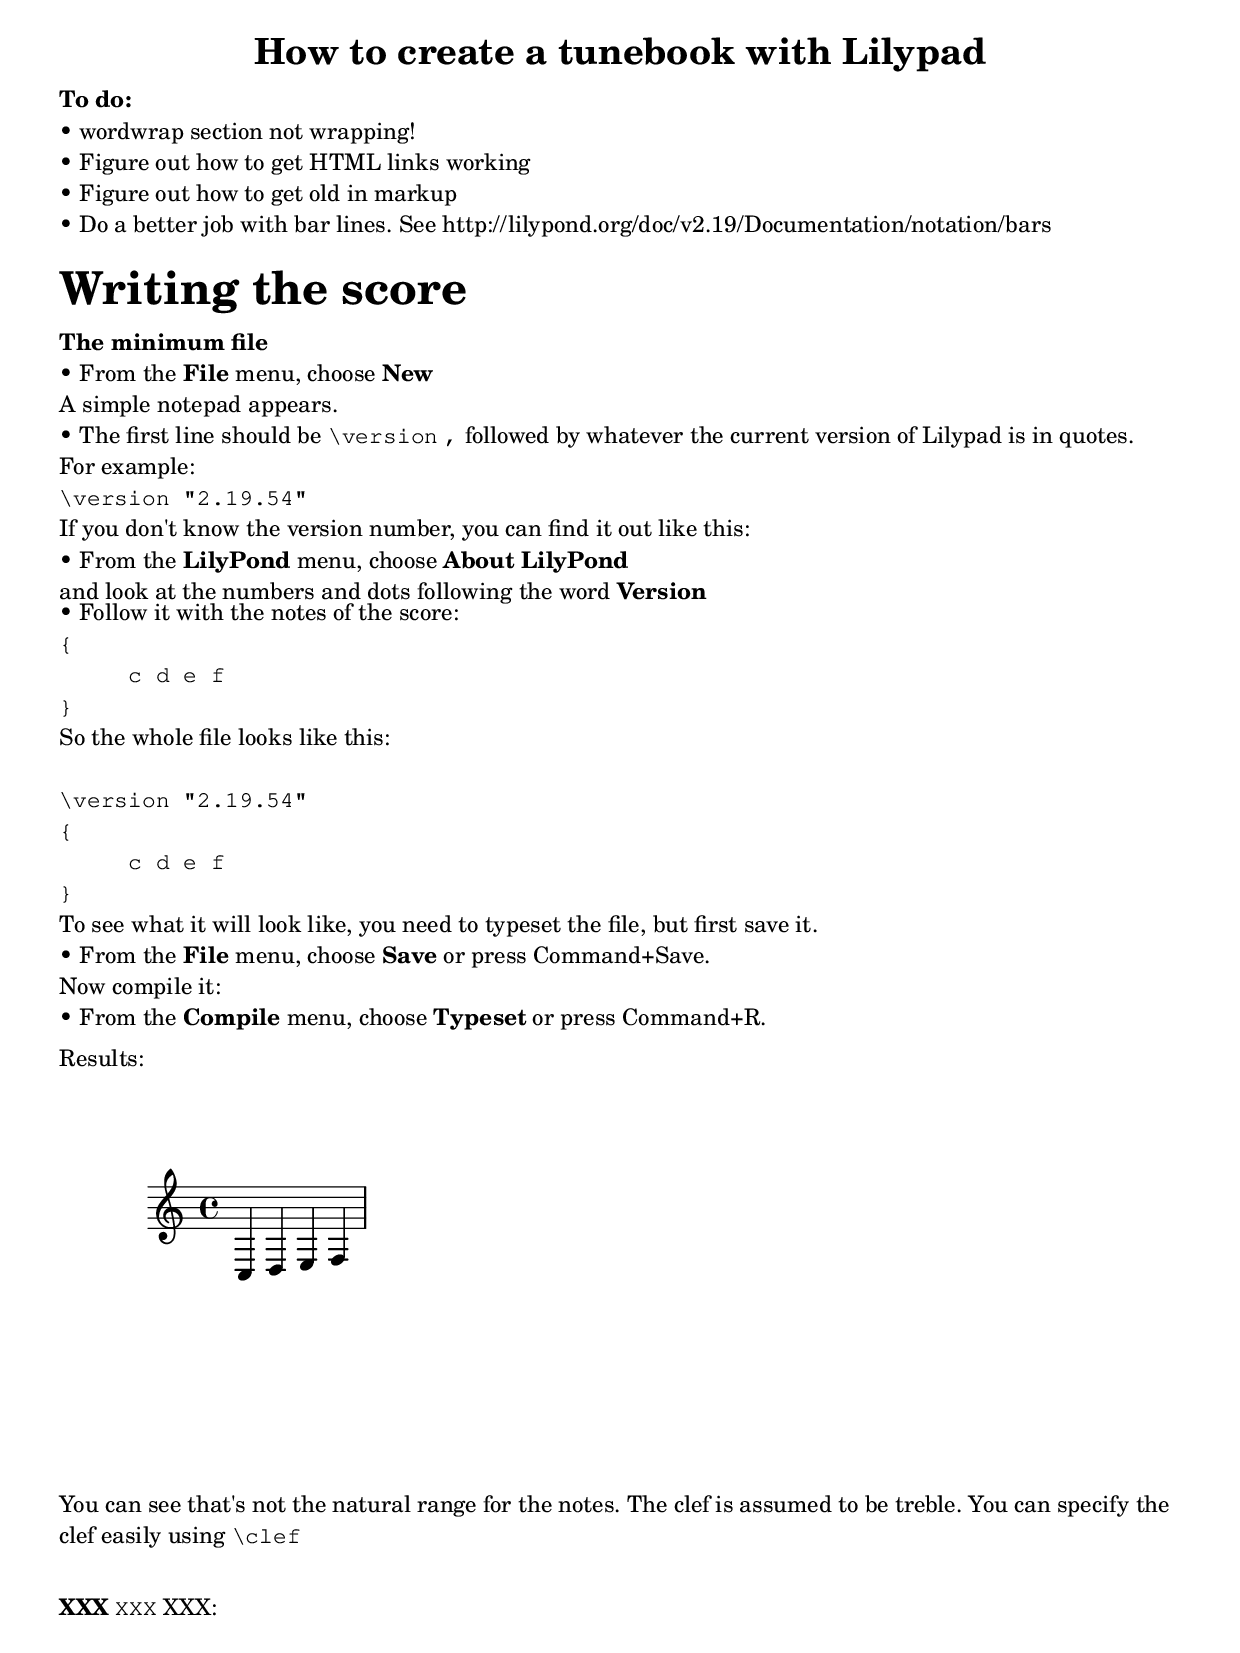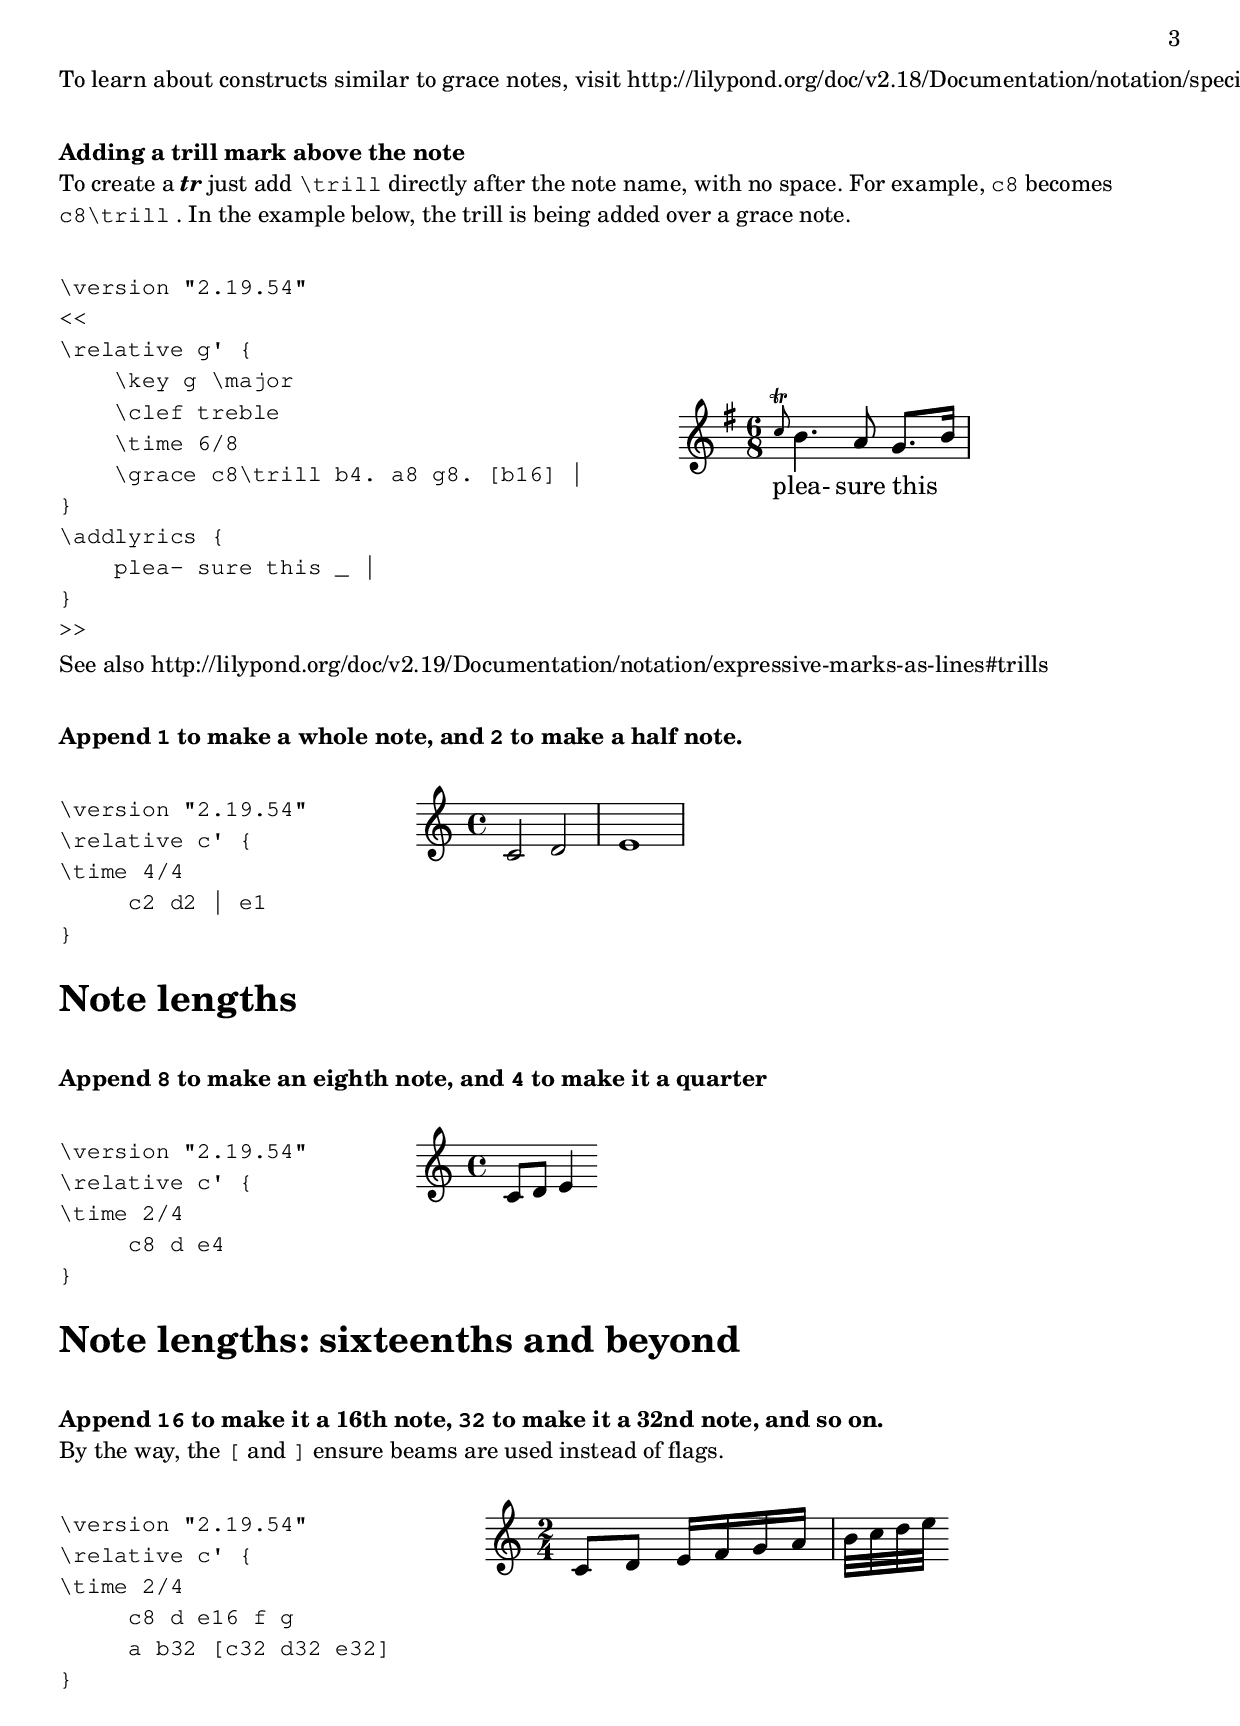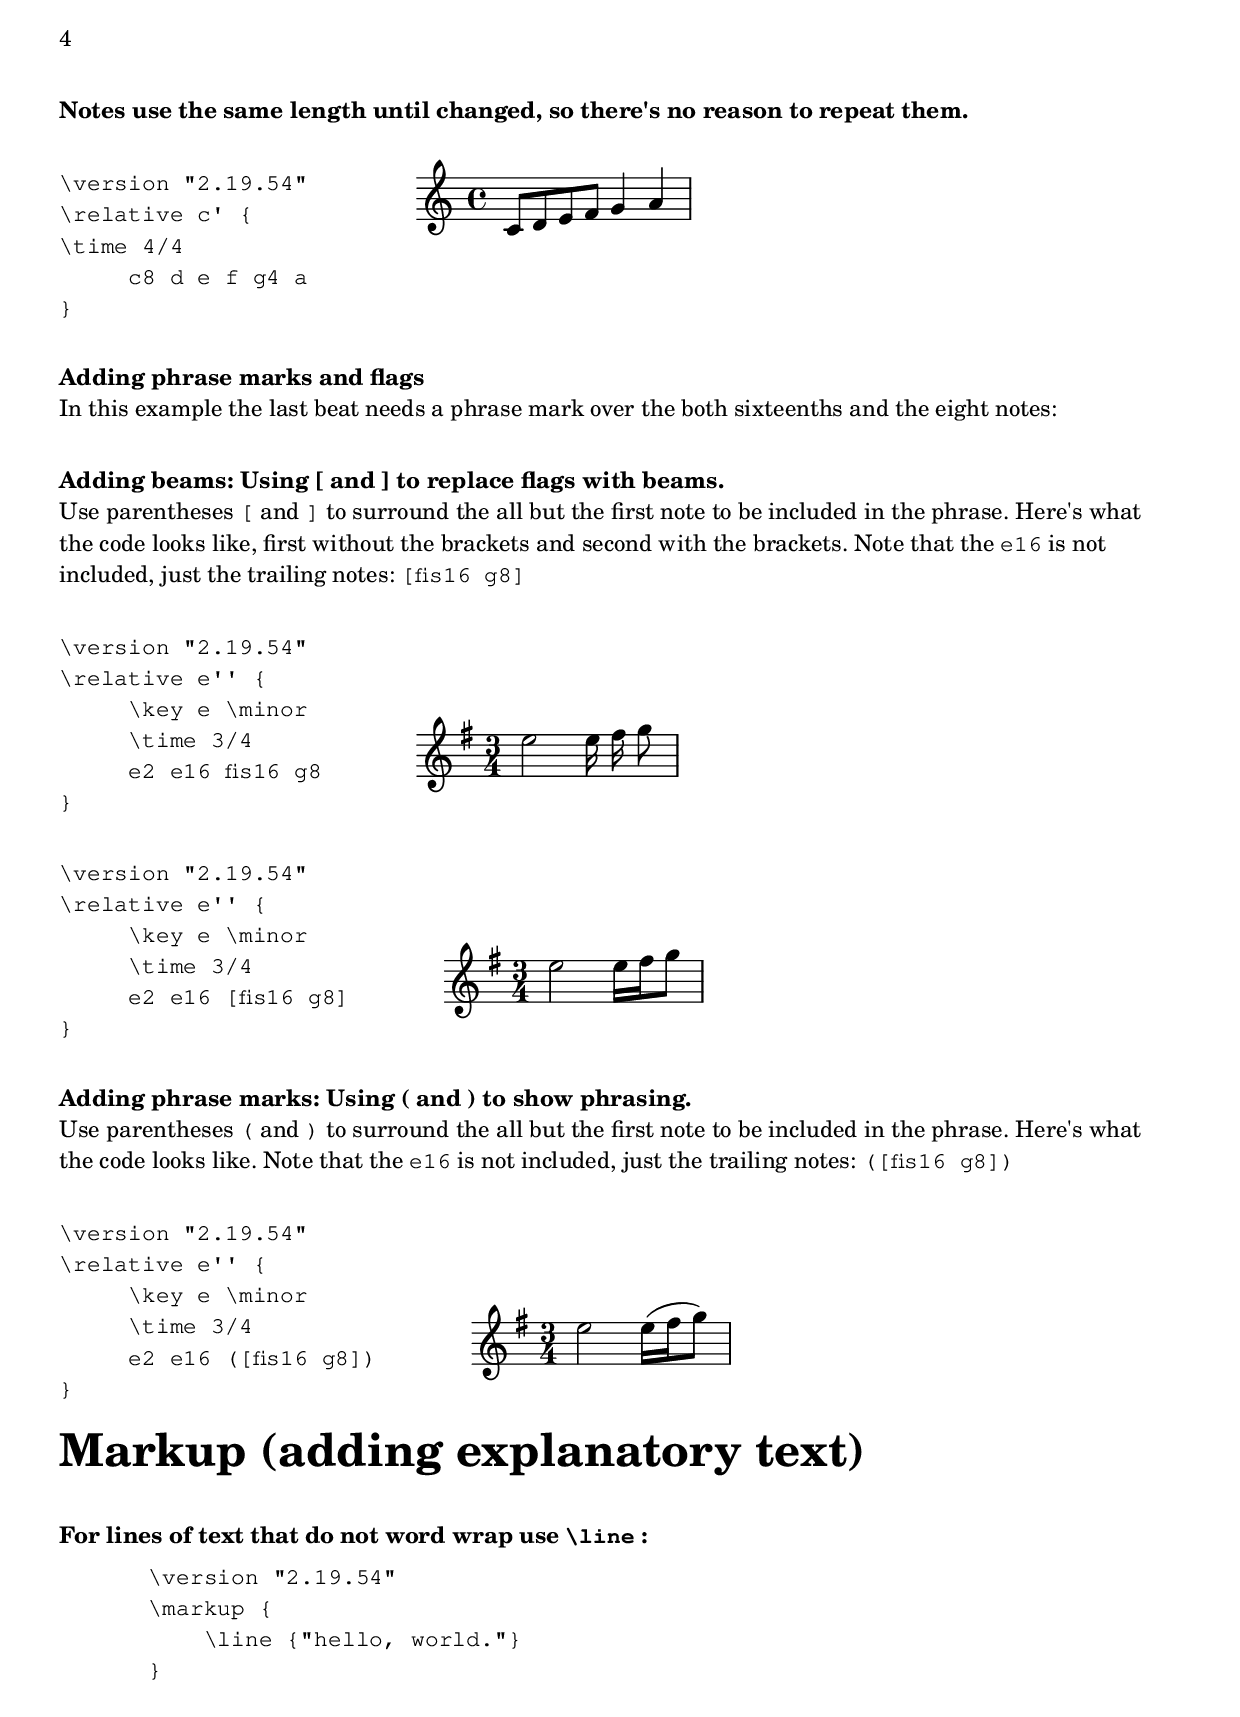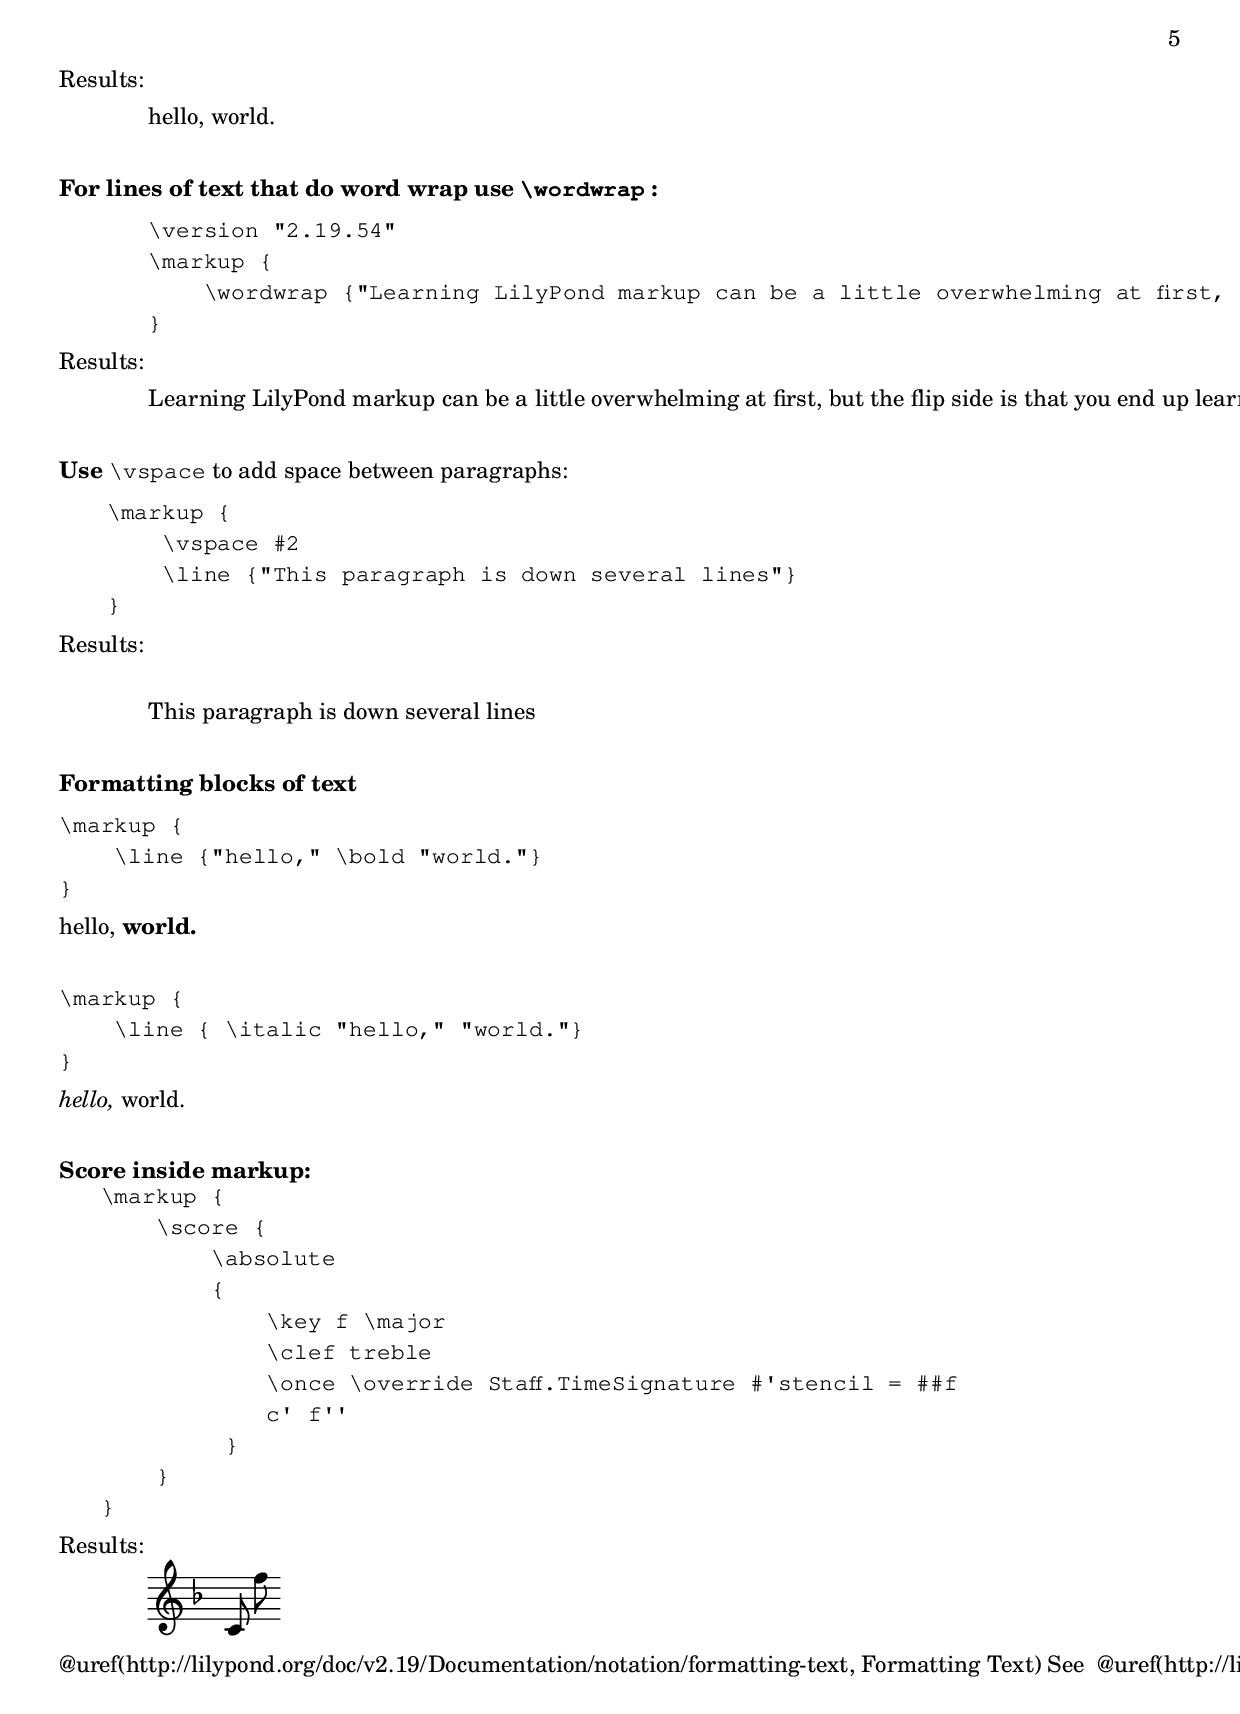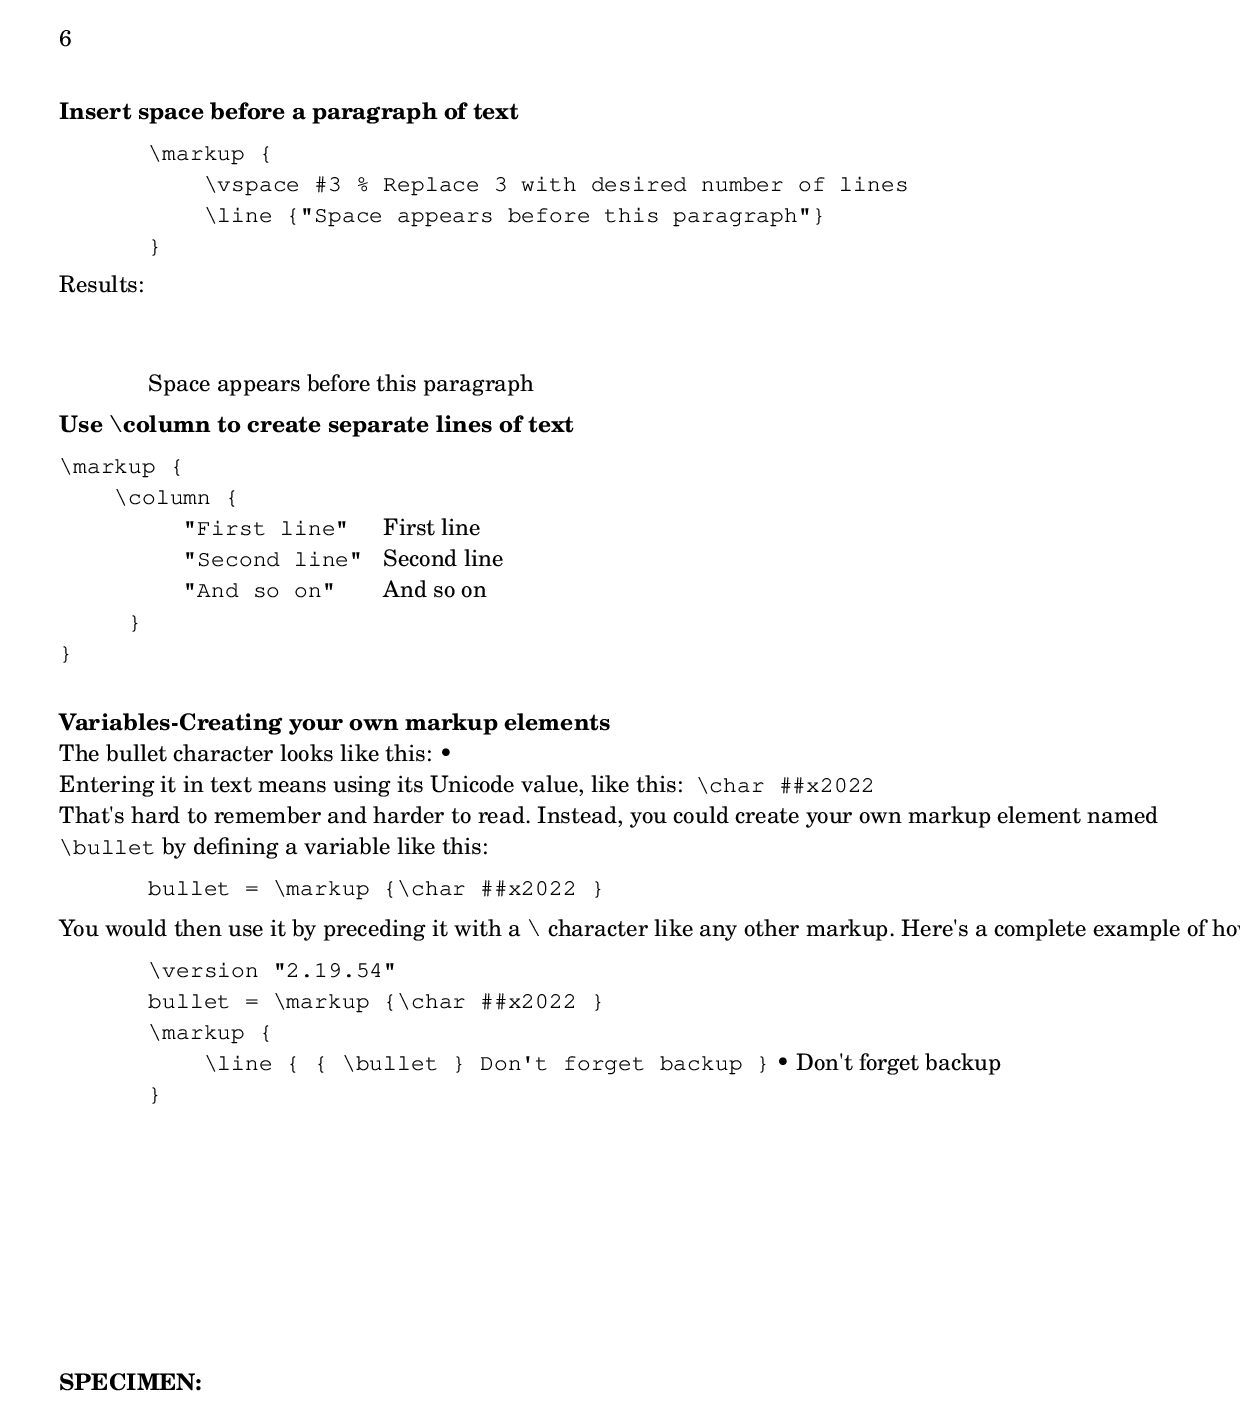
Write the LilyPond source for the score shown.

% Minimum Lilypad version required for the non-music variables feature
% \include "settings.ly"

\header {
  	title = "How to create a tunebook with Lilypad"
}

bullet = \markup { \char ##x2022 }

%{ ***********************************
   * MULTILINE COMMENT TEMPLATE
   * 
   ********************************* 
%}


%{ ***********************************
   * TEMPLATE for score inside markup
   * Using 2-column format
   ***********************************
%{ ***********************************
   * 
   * 
   * 
   ********************************* 
%}

%{ ***********************************

\markup {
	\vspace #2
	\column {
		\wordwrap \bold { "XXX" } 
		\wordwrap { A note about
			\typewriter {"\\XX"} {":"}
		}
	}
}

\markup {
	\vspace #1
	\column {
		\hspace #8 \column \typewriter {
			"\\version \"2.19.54\" "  
			"<<"
			"\\relative g' {"
			"    \\key g \\major"
			"    \\clef treble"
			"    \\time 6/8"
			"    \\grace a8 g4 fis8 e4 g8 |"
			"}"
			"\\addlyrics {"
			"    W X Y, Z |"
			"}"
			">>"
		}
	}
	\column {
		\line { " " }
		\line { " " }
		\line { " " }
		\line { " " }
		\line { " " }
		\score {
			<<
			\relative g' {
				\key g \major
				\clef treble
				\time 6/8
				\grace a8 g4 fis8 e4 g8 |
			}
			\addlyrics {
				W X Y, Z |
			}
			>>
		}
	}	
}

\markup {
	\vspace #1
	\line {"To XXX, visit http:XXX"}
}

*********************************** %}


\markup {
	\vspace #1
	\column {
		\line \bold { "To do:" } 
		\wordwrap {  { \bullet } wordwrap section not wrapping! }
		\wordwrap {  { \bullet } Figure out how to get HTML links working }
		\wordwrap {  { \bullet } Figure out how to get old in markup }
		\wordwrap {  { \bullet } Do a better job with bar lines. See http://lilypond.org/doc/v2.19/Documentation/notation/bars  }
	}

}



%{ ***********************************
   * 
   * WRITING THE SCORE 1.
   * 
   *********************************** 
%}

\markup {
	\vspace #2
	\fontsize #6
	\line \bold { "Writing the score" } 
}


\markup {
	\vspace #1
	\column {
		\bold { "The minimum file" } 
		\line {  { \bullet } "From the" \bold { File } "menu, choose" \bold "New" }
		"A simple notepad appears."

		\wordwrap {  { \bullet } "The first line should be" \typewriter { "\\version",} followed by whatever the current version of Lilypad is in quotes. }
		"For example:"
		\typewriter {"\\version \"2.19.54\"" }
		"If you don't know the version number, you can find it out like this:"
		\wordwrap {  { \bullet } "From the" \bold { LilyPond } "menu, choose" \bold {About LilyPond} "and look at the numbers and dots following the word" \bold "Version" }
		\line {  { \bullet } "Follow it with the notes of the score:"}
		\typewriter {
         	"{"
         	"     c d e f"
         	"}"
		}
		"So the whole file looks like this:"
		\hspace #8 \column {
			\typewriter {
         		"\\version \"2.19.54\" "  
         		"{"
         		"     c d e f"
         		"}"
			}
		"To see what it will look like, you need to typeset the file, but first save it."
		\line {  { \bullet } "From the" \bold { File } "menu, choose" \bold "Save" or press Command+Save. }
		"Now compile it:" 
		\line {  { \bullet } "From the" \bold { Compile } "menu, choose" \bold "Typeset" or press Command+R. } 
		}
	}
}

\markup {
	\vspace #1
	\line { "Results:" }
}

{
	c d e f
}

%{ ***********************************
   * 
   * WRITING THE SCORE 2.
   * 
   ********************************* 
%}


\markup {
	\wordwrap { 
		You can see that's not the natural range for the notes.
		The clef is assumed to be treble. You can specify the clef easily
		using \typewriter { "\\clef" }
	}
}



\markup {
	\vspace #2
	\line \bold { "XXX" } 
	\typewriter {"XXX"} {"XXX:"}
}

\markup {
	\vspace #1
	\column {
		\hspace #8 \column \typewriter {
			"\\version \"2.19.54\" "  
			"{"
			"    \\clef bass"
			"     c d e f"
			"}"
		}
	}
	\column {
		\line { " " }
		\line { " " }
		\line { " " }
		\score {
			\absolute {
				\clef bass
				{ c d e f }
			}	
			
		}
	}	
}



\markup {
	\vspace #2
	\line \bold { "You will almost always use the" } 
	\typewriter {"relative"} {"keyword, like this:"}
}

\markup {
	\vspace #1
	\hspace #8 \column \typewriter {
         "\\version \"2.19.54\" "  
         "\\relative c' {"
         "     c d e f"
         "}"
	}
}

\markup {
	\vspace #1
	\line { "Results:" }
	\hspace #0
}

\relative c' {
	c d e f
}

%{ ***********************************
   * 
   * Sharps and flats
   * 
   ********************************* 
%}

\markup {
	\vspace #2
	\fontsize #4
	\line \bold { "Pitches" } 
}


\markup {
	\vspace #2
	\line 
	{   \bold { "Append" \typewriter {"es"} { "to a note name to add a flat,"}
		{"and"} \typewriter {"is"} {"to a note name to add a sharp"} }
	} 
}

\markup {
	\vspace #1
	\column {
		\hspace #8 \column \typewriter {
	         "\\version \"2.19.54\" "  
	         "\\relative c' {"
	         "     c d ees fis"
	         "}"
		}
	}
	\column {
		\line { " " }
		\score {
			\relative c' {
				c d ees fis
			}
		}
	}	
}

%{ ***********************************
   * 
   * Grace note
   * 
   ********************************* 
%}

\markup {
	\vspace #2
	\column {
		\wordwrap \bold { "To add grace notes that aren't included in the note count, use" } 
		\typewriter {"\\grace"} {"followed by the grace note." }
		\wordwrap { 
		In this case, the \typewriter {"\\grace a8"} isn't applied to
		the measure count.
		}
	}
}


\markup {
	\vspace #1
	\column {
		\hspace #8 \column \typewriter {
			"\\version \"2.19.54\" "  
			"<<"
			"\\relative g' {"
			"    \\key g \\major"
			"    \\clef treble"
			"    \\time 6/8"
			"    \\grace a8 g4 fis8 e4 g8 |"
			"}"
			"\\addlyrics {"
			"    can of grog, If |"
			"}"
			">>"
		}
	}
	\column {
		\line { " " }
		\score {
			<<
			\relative g' {
				\key g \major
				\clef treble
				\time 6/8
				\grace a8 g4 fis8 e4 g8 |
			}
			\addlyrics {
				can of grog, If |
			}
			>>
		}
	}	
}

\markup {
	\vspace #1
	\line {"To learn about constructs similar to grace notes, visit http://lilypond.org/doc/v2.18/Documentation/notation/special-rhythmic-concerns"}
}

%{ ***********************************
   * 
   * Trill 1
   * 
   ********************************* 
%}

\markup {
	\vspace #2
	\column {
		\wordwrap \bold { "Adding a trill mark above the note" } 
		\wordwrap { 

			To create a { \bold \italic tr } just add
			\typewriter { "\\trill" } directly after the note name, 
			with no space. For example, \typewriter { "c8" } becomes
			 \typewriter { "c8\\trill" }. In the example below, the 
			trill is being added over a grace note.
		}

	}

}

\markup {
	\vspace #1
	\column {
		\hspace #8 \column \typewriter {
			"\\version \"2.19.54\" "  
			"<<"
			"\\relative g' {"
			"    \\key g \\major"
			"    \\clef treble"
			"    \\time 6/8"
			"    \\grace c8\\trill b4. a8 g8. [b16] |"
			"}"
			"\\addlyrics {"
			"    plea- sure this _ |"
			"}"
			">>"
		}
	}
	\column {
		\line { " " }
		\line { " " }
		\line { " " }
		\line { " " }
		\line { " " }
		\score {
			<<
			\relative g' {
				\key g \major
				\clef treble
				\time 6/8
				\grace c8\trill b4. a8 g8. [b16]  | 
			}
			\addlyrics {
				plea- sure this _ |
			}
			>>
		}
	}	
}

\markup {
	\vspace #1
	\line {"See also http://lilypond.org/doc/v2.19/Documentation/notation/expressive-marks-as-lines#trills"}
}


%{ ***********************************
   * 
   * Note length #1: Whole and half
   * 
   ********************************* 
%}

\markup {
	\vspace #2
	\line 
	{   \bold { "Append" \typewriter {"1"} { "to make a whole note,"}
		{"and"} \typewriter {"2"} {"to make a half note."} }
	} 
}

\markup {
	\vspace #1
	\column {
		\hspace #8 \column \typewriter {
			"\\version \"2.19.54\" "  
			"\\relative c' {"
			"\\time 4/4"
         	"     c2 d2 | e1"
 			"}"
		}
	}
	\column {
		\line { " " }
		\score {
			\relative c' {
			\time 4/4
				 c2 d2 | e1
			}
		}
	}	
}

%{ ***********************************
   * 
   * Note length #2: Quarters and eighths
   * 
   ********************************* 
%}

\markup {
	\vspace #2
	\fontsize #4
	\line \bold { "Note lengths" } 
}


\markup {
	\vspace #2
	\line 
	{   \bold { "Append" \typewriter {"8"} { "to make an eighth note,"}
		{"and"} \typewriter {"4"} {"to make it a quarter"} }
	} 
}

\markup {
	\vspace #1
	\column {
		\hspace #8 \column \typewriter {
			"\\version \"2.19.54\" "  
			"\\relative c' {"
			"\\time 2/4"
			"     c8 d e4"
			"}"
		}
	}
	\column {
		\line { " " }
		\score {
			\relative c' {
				c8 d e4
			}
		}
	}	
}



%{ ***********************************
   * 
   * Note length #3: Sixteenths, etc
   * 
   ********************************* 
%}

\markup {
	\vspace #2
	\fontsize #4
	\line \bold { "Note lengths: sixteenths and beyond" } 
}

\markup {
	\vspace #2
	\column {
		\wordwrap \bold { "Append" \typewriter 16 "to make it a 16th note," \typewriter 32 "to make it a 32nd note, and so on." }
		\wordwrap { "By the way, the" \typewriter [  and 
			\typewriter ] ensure beams are used instead of flags.  }
	}
}

\markup {
	\vspace #1
	\column {
		\hspace #8 \column \typewriter {
			"\\version \"2.19.54\" "  
			"\\relative c' {"
			"\\time 2/4"
			"     c8 d e16 f g"
			"     a b32 [c32 d32 e32]"
			"}"
		}
	}
	\column {
		\line { " " }
		\score {
			\relative c' {
			\time 2/4
				c8 d e16 f g
				a b32 [c32 d32 e32]
				
			}
		}
	}	
}





%{ ***********************************
   * 
   * Note length #4
   * 
   ********************************* 
%}

\markup {
	\vspace #2
	\line 
	{   \bold { "Notes use the same length until changed, so there's no reason to repeat them."}
		 
	} 
}

\markup {
	\vspace #1
	\column {
		\hspace #8 \column \typewriter {
			"\\version \"2.19.54\" "  
			"\\relative c' {"
			"\\time 4/4"
         	"     c8 d e f g4 a"
 			"}"
		}
	}
	\column {
		\line { " " }
		\score {
			\relative c' {
			\time 4/4
				c8 d e f g4 a
			}
		}
	}	
}

%{ ***********************************
   * 
   * Adding phrase marks INTRO
   * 
   *********************************** 
%}


\markup {
	\vspace #2
	\column {
		\line \bold { "Adding phrase marks and flags" } 
		\wordwrap { 
			In this example the last beat needs a phrase mark over the 
			both sixteenths and the eight notes:
		}
	}
}


%{ ***********************************
   * 
   * Adding beams
   * 
   *********************************** 
%}


\markup {
	\vspace #2
	\column {
		\wordwrap \bold { "Adding beams: Using [ and ] to replace flags with beams." } 
		\wordwrap { Use parentheses \typewriter {"["} and \typewriter {"]"} 		to surround the all but the first note to be included in the phrase. 		Here's what the code looks like, first without the brackets and
		second with the brackets. Note that the \typewriter {"e16"} is 		not included, just the trailing notes: \typewriter { "[fis16 g8]"}
		}
	}
}

\markup {
	\vspace #1
	\column {
		\hspace #8 \column \typewriter {
			"\\version \"2.19.54\" "  
			"\\relative e'' {"
			"     \\key e \\minor"
			"     \\time 3/4"
			"     e2 e16 fis16 g8"
			"}"
		}
	}
	\column {
		\line { " " }
		\line { " " }
		\line { " " }
		\line { " " }
		\score {
			\version "2.19.54" 
			\relative e'' { 
				\autoBeamOff	
				\key e \minor
				\time 3/4
				e2 e16 fis16 g8      
			}
		}
	}	
}


\markup {
	\vspace #1
	\column {
		\hspace #8 \column \typewriter {
			"\\version \"2.19.54\" "  
			"\\relative e'' {"
			"     \\key e \\minor"
			"     \\time 3/4"
			"     e2 e16 [fis16 g8]"
			"}"
		}
	}
	\column {
		\line { " " }
		\line { " " }
		\line { " " }
		\line { " " }
		\score {
			\version "2.19.54" 
			\relative e'' { 	
				\key e \minor
				\time 3/4
				e2 e16 [fis16 g8]      
			}
		}
	}	
}


%{ ***********************************
   * 
   * Adding phrase marks
   * 
   *********************************** 
%}


\markup {
	\vspace #2
	\column {
		\wordwrap \bold { "Adding phrase marks: Using ( and ) to show phrasing." } 
		\wordwrap { Use parentheses \typewriter {"("} and \typewriter {")"} 		to surround the all but the first note to be included in the phrase. 		Here's what the code looks like. Note that the \typewriter {"e16"} is 		not included, just the trailing notes: \typewriter { "([fis16 g8])"}
		}
	}
}


\markup {
	\vspace #1
	\column {
		\hspace #8 \column \typewriter {
			"\\version \"2.19.54\" "  
			"\\relative e'' {"
			"     \\key e \\minor"
			"     \\time 3/4"
			"     e2 e16 ([fis16 g8])"
			"}"
		}
	}
	\column {
		\line { " " }
		\line { " " }
		\line { " " }
		\line { " " }
		\score {
			\version "2.19.54" 
			\relative e'' { 	
				\key e \minor
				\time 3/4
				e2 e16 ([fis16 g8])      
			}
		}
	}	
}


 
%{ ***********************************
   * 
   * MARKUP (Explanatory text)
   * 
   ********************************* 
%}

%{ ***********************************
   * TEMPLATE FOR MULTIPLE LINES
   * OF MARKUP TEXT
   ********************************* 
\markup {
	\line \bold { "Use "} { \typewriter "\\column " } 
	{ "to start new lines of text" }
}
\markup {
	\vspace #1
	\column \typewriter {
		"First line"
		"Second line"
		"And so on"
	}
}

%}

%{ ***********************************
   * TEMPLATE for score inside markup
   * Using 2-column format
   ***********************************

\markup {
	\vspace #2
	\line \bold { "XXX" } 
	\typewriter {"XXX"} {"XXX:"}
}

\markup {
	\vspace #1
	\column {
		\hspace #8 \column \typewriter {
			"\\version \"2.19.54\" "  
			"\\relative c' {"
			"     XXX"
			"}"
		}
	}
	\column {
		\line { " " }
		\score {
			\relative c' {
				XXX
			}
		}
	}	
}

   ********************************* %}


%{ ***********************************
   * 
   * MARKUP
   * 
   *********************************** 
%}

%{ ***********************************
   * 
   * \line
   * 
   *********************************** 
%}

\markup {
	\vspace #2
	\fontsize #6
	\line \bold { "Markup (adding explanatory text)" } 
}

\markup {
	\vspace #2
	\column {
		\wordwrap \bold { 
		For lines of text that do not word wrap use
		\typewriter {"\\line"}: 
		}
	}
}

\markup {
	\hspace #8
	\vspace #1
	\column \typewriter {
		"\\version \"2.19.54\" "  
		"\\markup {"
		"    \\line {\"hello, world.\"}"
		"}"
	}
}

\markup {
	\vspace #1
	\line { "Results:" }
}

\markup {
	\hspace #8
	\vspace #1
	\line { "hello, world." }
}

%{ ***********************************
   * 
   * \wordwrap
   * 
   *********************************** 
%}

\markup {
	\vspace #2
	\column {
		\wordwrap \bold { 
		For lines of text that do word wrap use
		\typewriter {"\\wordwrap"}: 
		}
	}
}

\markup {
	\hspace #8
	\vspace #1
	\column \typewriter {
		"\\version \"2.19.54\" "  
		"\\markup {"
		"    \\wordwrap {\"Learning LilyPond markup can be a little overwhelming at first, but the flip side is that you end up learning how to create beautifully typeset music in a very short time once you've learned some of the techniques presented here. All of them are presented in a superior way by the LilyPond documentation. The only advantage of this lesson is that it focuses specifically on getting simple songs engraved as quickly sa possible.\"}"
		"}"
	}
}

\markup {
	\vspace #1
	\line { "Results:" }
}

\markup {
	\hspace #8
	\vspace #1
	\column {
		\wordwrap { "Learning LilyPond markup can be a little overwhelming at first, but the flip side is that you end up learning how to create beautifully typeset music in a very short time once you've learned some of the techniques presented here. All of them are presented in a superior way by the LilyPond documentation. The only advantage of this lesson is that it focuses specifically on getting simple songs engraved as quickly sa possible." }
	}
}

% ///


%{ ***********************************
   * 
   * \vspace
   * 
   *********************************** 
%}


\markup {
	\vspace #2
	\line \bold { "Use" } { \typewriter "\\vspace" } { "to add space between paragraphs:" } 
}

\markup {
	\vspace #1
	 \hspace #4 \column \typewriter {
		"\\markup {"
		"    \\vspace #2"
		"    \\line {\"This paragraph is down several lines\"}"
		"}"
	}
}

\markup {
	\vspace #1
	\line { "Results:" }
}

\markup {
	\hspace #8
	\vspace #2
	\line {"This paragraph is down several lines"} 
}

\markup {
	\vspace #2
	\line \bold { "Formatting blocks of text" }
}
\markup {
	\vspace #1
	\column \typewriter {
		"\\markup {"
		"    \\line {\"hello,\" \\bold \"world.\"}"
		"}"
	}
}

\markup {
	\vspace #1
	\line {"hello," \bold "world."}
}

\markup {
	\vspace #2
	\column \typewriter {
		"\\markup {"
		"    \\line { \\italic \"hello,\" \"world.\"}"
		"}"
	}
}

\markup {
	\vspace #1
	\line { \italic "hello,""world."}
}




% Display range and key. They are side by side,
% so they each get a column.
% Nest \score inside \markup to get 2 columns
\markup {
	\vspace #2
	\line 
	\bold { "Score inside markup:" }
}
\markup {
	\hspace #4 \column \typewriter {
		"\\markup {"
		"    \\score {"
		"        \\absolute"
		"        {"
		"            \\key f \\major"
		"            \\clef treble"
		"            \\once \\override Staff.TimeSignature #'stencil = ##f"
		"            c' f''"
		"         }"
		"    }"
		"}"
	}
}

\markup {
	\vspace #1
	\line { "Results:" }
}

\markup {
	\vspace #1
	\score {
		\absolute {
			\key f \major
			\clef treble
			% Suppress time signature
			% I think this also works:  \omit Staff.TimeSignature
			\once \override Staff.TimeSignature #'stencil = ##f 
			 c' f'' 
		}
	}
} % markup




\markup {
	\vspace #1
	 @uref(http://lilypond.org/doc/v2.19/Documentation/notation/formatting-text, Formatting Text)
	\line { "See  @uref(http://lilypond.org/doc/v2.19/Documentation/notation/formatting-text, Formatting Text)" }
}




\markup {
	\vspace #2
	\line \bold { "Insert space before a paragraph of text" }
}
\markup {
	\hspace #8
	\vspace #1
		\column \typewriter {
		"\\markup {"
		"    \\vspace #3 % Replace 3 with desired number of lines"
		"    \\line {\"Space appears before this paragraph\"}"
		"}"
	}
}


\markup {
	\vspace #1
	\line { "Results:" }
}

\markup {
	\hspace #8
	\vspace #3 % Replace 3 with desired number of lines 
	\line {"Space appears before this paragraph"}
}

\markup {
	\vspace #1
	\line \bold { "Use \\column to create separate lines of text" }
}

\markup {
	\vspace #1
	\column \typewriter {
		"\\markup {"
		"    \\column {"
		"         \"First line\" "
		"         \"Second line\" "
		"         \"And so on\" "
		"     }"
		"}"
	}
	
	\column {
		\line {" "}
		\line { " " }
		"First line"
		"Second line"
 		"And so on"
	}
}


%{ ***********************************
   * 
   * VARIABLES
   * 
   *********************************** 
%}

\markup {
	\vspace #2
	\column {
		\line \bold { "Variables-Creating your own markup elements" } 
		\line { "The bullet character looks like this:" \bullet }
		\line { "Entering it in text means using its Unicode value, like this: " \typewriter { "\\char ##x2022" } }

		\wordwrap { 
			"That's hard to remember and harder to read. Instead, you could create your own markup element named "  
			\typewriter {"\\bullet"}  
			"by defining a variable like this:" 
		}
	}
}

\markup {
	\vspace #1
	\hspace #8 \column {
		\line \typewriter {
			"bullet = \\markup {\\char ##x2022 }"
		}
	}
}

\markup {
	\vspace #1
	\column {
		\wordwrap { 
			"You would then use it by preceding it with a \\ character like any other markup. Here's a complete example of how you'd use it. Save this as a file and compile it:"
		}
	}
}

\markup {
	\vspace #1
	\hspace #8 \column {
		\typewriter {
				"\\version \"2.19.54\" "  
				"bullet = \\markup {\\char ##x2022 }"
				"\\markup {"
				"    \\line { { \bullet } Don't forget backup }"				"}"
		}
	}
	\column {
		\line { " " }
		\line { " " }
		\line { " " }
		\line { { \bullet } Don't forget backup }
	}

}

\markup {
	\vspace #9 \line \bold { "SPECIMEN:" }
	
}


\markup {
	\column {
	}
}

